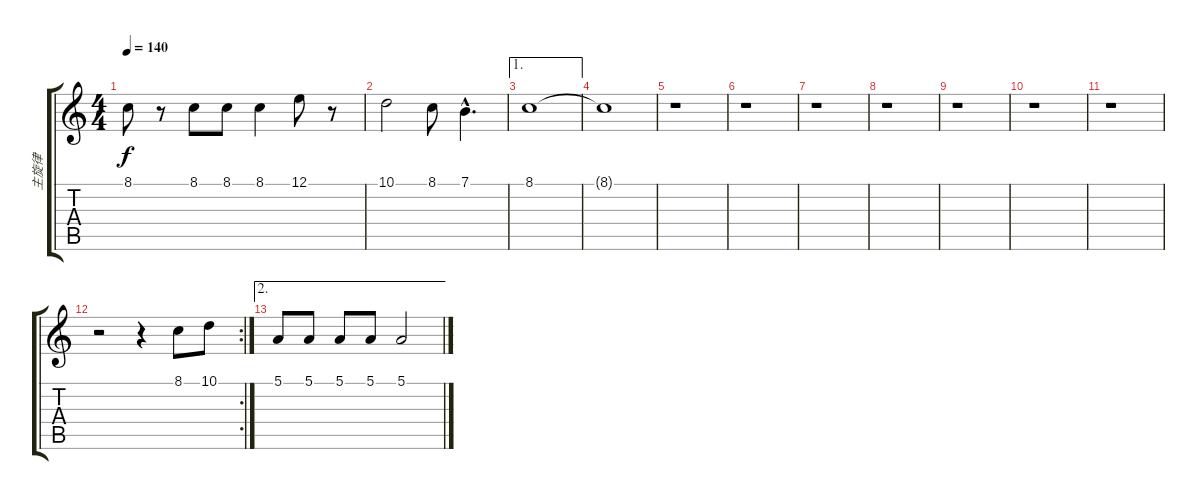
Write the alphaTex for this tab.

\track ("主旋律" "主旋律") {instrument lead5charang}
\staff {score tabs}
\tuning (E4 B3 G3 D3 A2 E2) {hide}
\ts (4 4)
\tempo 140
\clef g2
\ks c
8.1.8{dy f} r.8 8.1.8 8.1.8 8.1.4 12.1.8 r.8 |
10.1.2 8.1.8 7.1{hac}.4{d} |
\ae 1
8.1.1 |
8.1{t}.1 |
r.1 |
r.1 |
r.1 |
r.1 |
r.1 |
r.1 |
r.1 |
\rc 2
r.2 r.4 8.1.8 10.1.8 |
\ae 2
5.1.8 5.1.8 5.1.8 5.1.8 5.1.2
